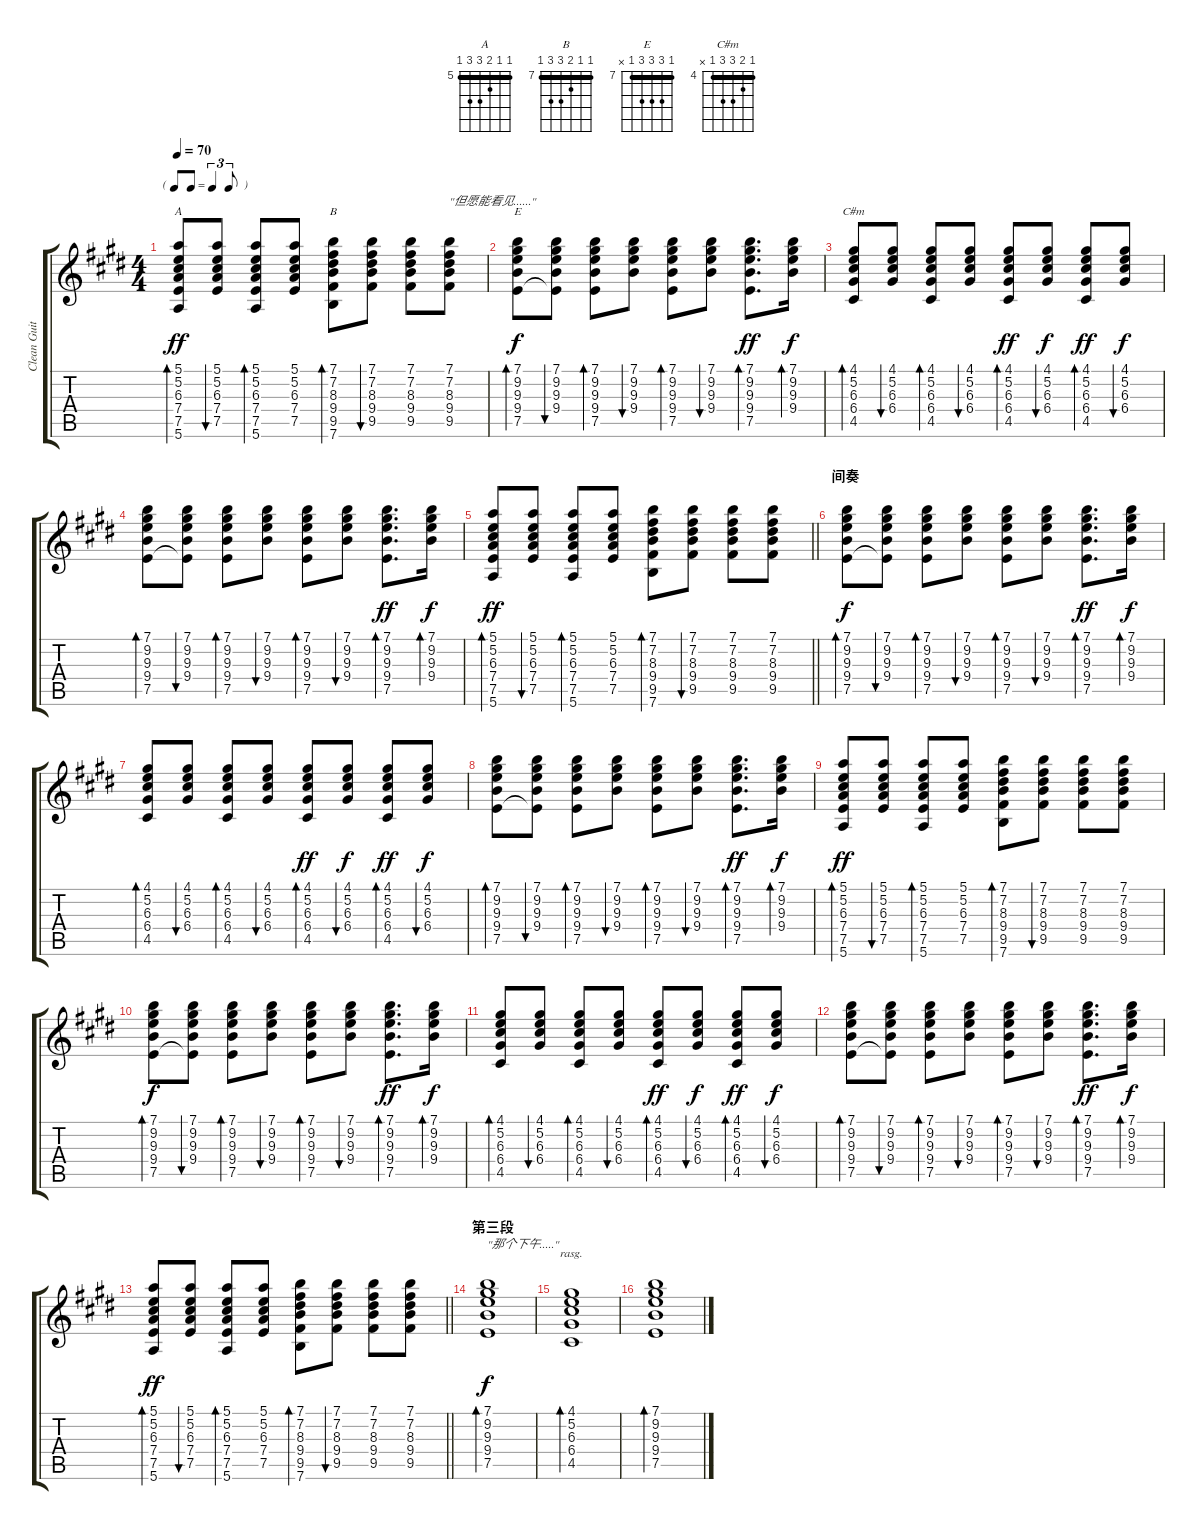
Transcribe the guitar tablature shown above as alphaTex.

\track ("Clean Guitar 2" "Clean Guit") {instrument electricguitarclean}
\staff {score tabs}
\tuning (E4 B3 G3 D3 A2 E2) {hide}
\chord ("A" 5 5 6 7 7 5) {firstfret 5 barre 5}
\chord ("B" 7 7 8 9 9 7) {firstfret 7 barre 7}
\chord ("E" 7 9 9 9 7 x) {firstfret 7 barre 7}
\chord ("C#m" 4 5 6 6 4 x) {firstfret 4 barre 4}
\ts (4 4)
\tf triplet8th
\tempo 70
\clef g2
\ks e
(5.1 5.2 6.3 7.4 7.5 5.6).8{bd 60 ch "A" dy ff} (5.1 5.2 6.3 7.4 7.5).8{bu 60} (5.1 5.2 6.3 7.4 7.5 5.6).8{bd 60} (5.1 5.2 6.3 7.4 7.5).8 (7.1 7.2 8.3 9.4 9.5 7.6).8{bd 60 ch "B"} (7.1 7.2 8.3 9.4 9.5).8{bu 60} (7.1 7.2 8.3 9.4 9.5).8 (7.1 7.2 8.3 9.4 9.5).8{txt "\"但愿能看见......\""} |
(7.1 9.2 9.3 9.4 7.5).8{bd 120 ch "E" dy f} (7.1 9.2 9.3 9.4 7.5{t}).8{bu 120} (7.1 9.2 9.3 9.4 7.5).8{bd 60} (7.1 9.2 9.3 9.4).8{bu 120} (7.1 9.2 9.3 9.4 7.5).8{bd 60} (7.1 9.2 9.3 9.4).8{bu 120} (7.1 9.2 9.3 9.4 7.5).8{d bd 60 dy ff} (7.1 9.2 9.3 9.4).16{bd 60 dy f} |
(4.1 5.2 6.3 6.4 4.5).8{bd 60 ch "C#m"} (4.1 5.2 6.3 6.4).8{bu 60} (4.1 5.2 6.3 6.4 4.5).8{bd 60} (4.1 5.2 6.3 6.4).8{bu 60} (4.1 5.2 6.3 6.4 4.5).8{bd 30 dy ff} (4.1 5.2 6.3 6.4).8{bu 120 dy f} (4.1 5.2 6.3 6.4 4.5).8{bd 30 dy ff} (4.1 5.2 6.3 6.4).8{bu 120 dy f} |
(7.1 9.2 9.3 9.4 7.5).8{bd 120} (7.1 9.2 9.3 9.4 7.5{t}).8{bu 120} (7.1 9.2 9.3 9.4 7.5).8{bd 60} (7.1 9.2 9.3 9.4).8{bu 120} (7.1 9.2 9.3 9.4 7.5).8{bd 60} (7.1 9.2 9.3 9.4).8{bu 120} (7.1 9.2 9.3 9.4 7.5).8{d bd 60 dy ff} (7.1 9.2 9.3 9.4).16{bd 60 dy f} |
\barLineRight lightlight
(5.1 5.2 6.3 7.4 7.5 5.6).8{bd 60 dy ff} (5.1 5.2 6.3 7.4 7.5).8{bu 60} (5.1 5.2 6.3 7.4 7.5 5.6).8{bd 60} (5.1 5.2 6.3 7.4 7.5).8 (7.1 7.2 8.3 9.4 9.5 7.6).8{bd 60} (7.1 7.2 8.3 9.4 9.5).8{bu 60} (7.1 7.2 8.3 9.4 9.5).8 (7.1 7.2 8.3 9.4 9.5).8 |
\section ("" "间奏")
(7.1 9.2 9.3 9.4 7.5).8{bd 120 dy f} (7.1 9.2 9.3 9.4 7.5{t}).8{bu 120} (7.1 9.2 9.3 9.4 7.5).8{bd 60} (7.1 9.2 9.3 9.4).8{bu 120} (7.1 9.2 9.3 9.4 7.5).8{bd 60} (7.1 9.2 9.3 9.4).8{bu 120} (7.1 9.2 9.3 9.4 7.5).8{d bd 60 dy ff} (7.1 9.2 9.3 9.4).16{bd 60 dy f} |
(4.1 5.2 6.3 6.4 4.5).8{bd 60} (4.1 5.2 6.3 6.4).8{bu 60} (4.1 5.2 6.3 6.4 4.5).8{bd 60} (4.1 5.2 6.3 6.4).8{bu 60} (4.1 5.2 6.3 6.4 4.5).8{bd 30 dy ff} (4.1 5.2 6.3 6.4).8{bu 120 dy f} (4.1 5.2 6.3 6.4 4.5).8{bd 30 dy ff} (4.1 5.2 6.3 6.4).8{bu 120 dy f} |
(7.1 9.2 9.3 9.4 7.5).8{bd 120} (7.1 9.2 9.3 9.4 7.5{t}).8{bu 120} (7.1 9.2 9.3 9.4 7.5).8{bd 60} (7.1 9.2 9.3 9.4).8{bu 120} (7.1 9.2 9.3 9.4 7.5).8{bd 60} (7.1 9.2 9.3 9.4).8{bu 120} (7.1 9.2 9.3 9.4 7.5).8{d bd 60 dy ff} (7.1 9.2 9.3 9.4).16{bd 60 dy f} |
(5.1 5.2 6.3 7.4 7.5 5.6).8{bd 60 dy ff} (5.1 5.2 6.3 7.4 7.5).8{bu 60} (5.1 5.2 6.3 7.4 7.5 5.6).8{bd 60} (5.1 5.2 6.3 7.4 7.5).8 (7.1 7.2 8.3 9.4 9.5 7.6).8{bd 60} (7.1 7.2 8.3 9.4 9.5).8{bu 60} (7.1 7.2 8.3 9.4 9.5).8 (7.1 7.2 8.3 9.4 9.5).8 |
(7.1 9.2 9.3 9.4 7.5).8{bd 120 dy f} (7.1 9.2 9.3 9.4 7.5{t}).8{bu 120} (7.1 9.2 9.3 9.4 7.5).8{bd 60} (7.1 9.2 9.3 9.4).8{bu 120} (7.1 9.2 9.3 9.4 7.5).8{bd 60} (7.1 9.2 9.3 9.4).8{bu 120} (7.1 9.2 9.3 9.4 7.5).8{d bd 60 dy ff} (7.1 9.2 9.3 9.4).16{bd 60 dy f} |
(4.1 5.2 6.3 6.4 4.5).8{bd 60} (4.1 5.2 6.3 6.4).8{bu 60} (4.1 5.2 6.3 6.4 4.5).8{bd 60} (4.1 5.2 6.3 6.4).8{bu 60} (4.1 5.2 6.3 6.4 4.5).8{bd 30 dy ff} (4.1 5.2 6.3 6.4).8{bu 120 dy f} (4.1 5.2 6.3 6.4 4.5).8{bd 30 dy ff} (4.1 5.2 6.3 6.4).8{bu 120 dy f} |
(7.1 9.2 9.3 9.4 7.5).8{bd 120} (7.1 9.2 9.3 9.4 7.5{t}).8{bu 120} (7.1 9.2 9.3 9.4 7.5).8{bd 60} (7.1 9.2 9.3 9.4).8{bu 120} (7.1 9.2 9.3 9.4 7.5).8{bd 60} (7.1 9.2 9.3 9.4).8{bu 120} (7.1 9.2 9.3 9.4 7.5).8{d bd 60 dy ff} (7.1 9.2 9.3 9.4).16{bd 60 dy f} |
\barLineRight lightlight
(5.1 5.2 6.3 7.4 7.5 5.6).8{bd 60 dy ff} (5.1 5.2 6.3 7.4 7.5).8{bu 60} (5.1 5.2 6.3 7.4 7.5 5.6).8{bd 60} (5.1 5.2 6.3 7.4 7.5).8 (7.1 7.2 8.3 9.4 9.5 7.6).8{bd 60} (7.1 7.2 8.3 9.4 9.5).8{bu 60} (7.1 7.2 8.3 9.4 9.5).8 (7.1 7.2 8.3 9.4 9.5).8 |
\section ("" "第三段")
(7.1 9.2 9.3 9.4 7.5).1{bd 240 txt "\"那个下午.....\"" dy f} |
(4.1 5.2 6.3 6.4 4.5).1{bd 240 rasg ii} |
(7.1 9.2 9.3 9.4 7.5).1{bd 240}
